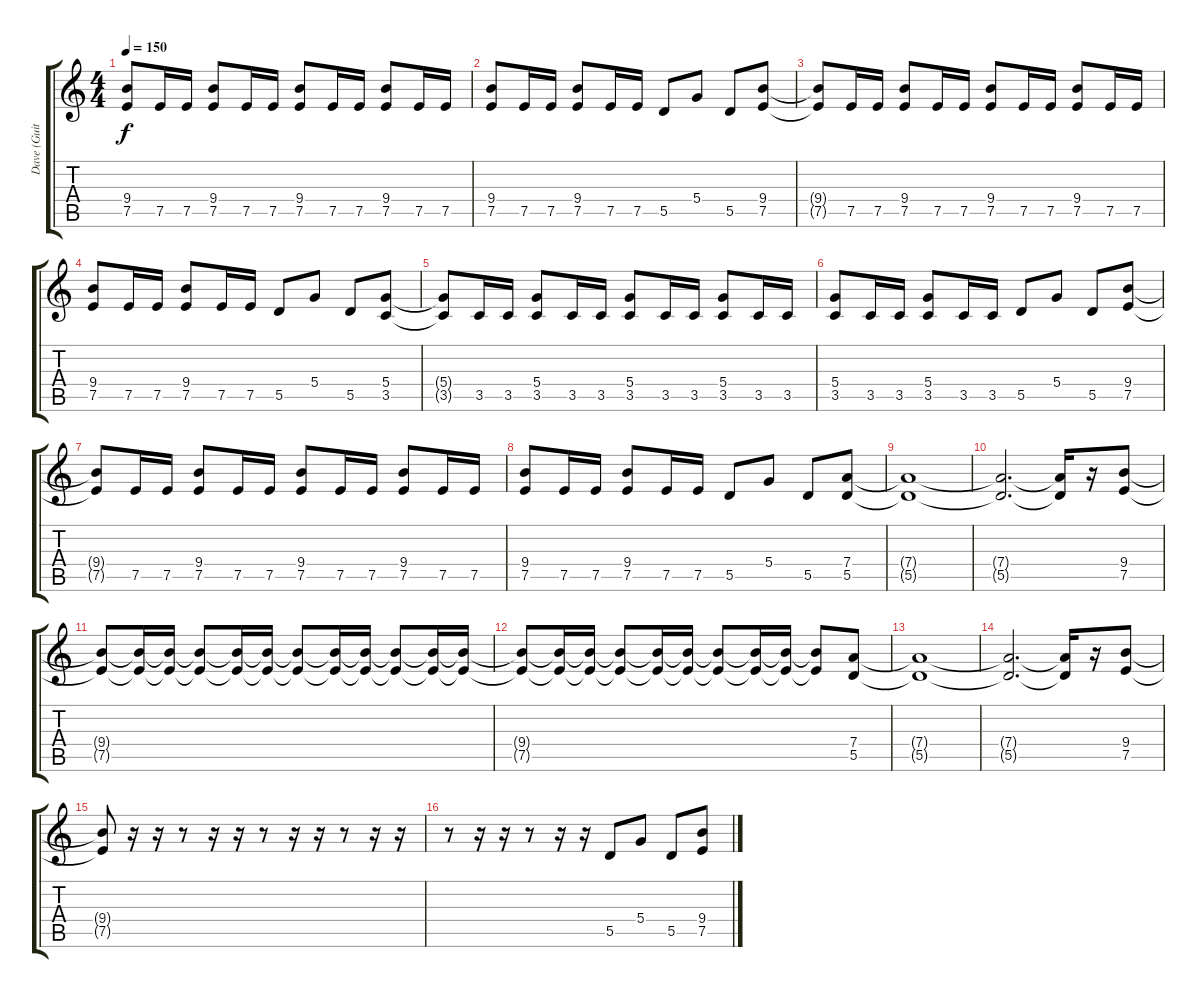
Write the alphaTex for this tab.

\track ("Dave (Guitar 1)" "Dave (Guit") {instrument distortionguitar}
\staff {score tabs}
\tuning (E4 B3 G3 D3 A2 E2) {hide}
\ts (4 4)
\tempo 150
\clef g2
\ks c
(9.4{t} 7.5{t}).8{dy f} 7.5.16 7.5.16 (9.4 7.5).8 7.5.16 7.5.16 (9.4 7.5).8 7.5.16 7.5.16 (9.4 7.5).8 7.5.16 7.5.16 |
(9.4 7.5).8 7.5.16 7.5.16 (9.4 7.5).8 7.5.16 7.5.16 5.5.8 5.4.8 5.5.8 (9.4 7.5).8 |
(9.4{t} 7.5{t}).8 7.5.16 7.5.16 (9.4 7.5).8 7.5.16 7.5.16 (9.4 7.5).8 7.5.16 7.5.16 (9.4 7.5).8 7.5.16 7.5.16 |
(9.4 7.5).8 7.5.16 7.5.16 (9.4 7.5).8 7.5.16 7.5.16 5.5.8 5.4.8 5.5.8 (5.4 3.5).8 |
(5.4{t} 3.5{t}).8 3.5.16 3.5.16 (5.4 3.5).8 3.5.16 3.5.16 (5.4 3.5).8 3.5.16 3.5.16 (5.4 3.5).8 3.5.16 3.5.16 |
(5.4 3.5).8 3.5.16 3.5.16 (5.4 3.5).8 3.5.16 3.5.16 5.5.8 5.4.8 5.5.8 (9.4 7.5).8 |
(9.4{t} 7.5{t}).8 7.5.16 7.5.16 (9.4 7.5).8 7.5.16 7.5.16 (9.4 7.5).8 7.5.16 7.5.16 (9.4 7.5).8 7.5.16 7.5.16 |
(9.4 7.5).8 7.5.16 7.5.16 (9.4 7.5).8 7.5.16 7.5.16 5.5.8 5.4.8 5.5.8 (7.4 5.5).8 |
(7.4{t} 5.5{t}).1 |
(7.4{t} 5.5{t}).2{d} (7.4{t} 5.5{t}).16 r.16 (9.4 7.5).8 |
(9.4{t} 7.5{t}).8 (9.4{t} 7.5{t}).16 (9.4{t} 7.5{t}).16 (9.4{t} 7.5{t}).8 (9.4{t} 7.5{t}).16 (9.4{t} 7.5{t}).16 (9.4{t} 7.5{t}).8 (9.4{t} 7.5{t}).16 (9.4{t} 7.5{t}).16 (9.4{t} 7.5{t}).8 (9.4{t} 7.5{t}).16 (9.4{t} 7.5{t}).16 |
(9.4{t} 7.5{t}).8 (9.4{t} 7.5{t}).16 (9.4{t} 7.5{t}).16 (9.4{t} 7.5{t}).8 (9.4{t} 7.5{t}).16 (9.4{t} 7.5{t}).16 (9.4{t} 7.5{t}).8 (9.4{t} 7.5{t}).16 (9.4{t} 7.5{t}).16 (9.4{t} 7.5{t}).8 (7.4 5.5).8 |
(7.4{t} 5.5{t}).1 |
(7.4{t} 5.5{t}).2{d} (7.4{t} 5.5{t}).16 r.16 (9.4 7.5).8 |
(9.4{t} 7.5{t}).8 r.16 r.16 r.8 r.16 r.16 r.8 r.16 r.16 r.8 r.16 r.16 |
r.8 r.16 r.16 r.8 r.16 r.16 5.5.8 5.4.8 5.5.8 (9.4 7.5).8
